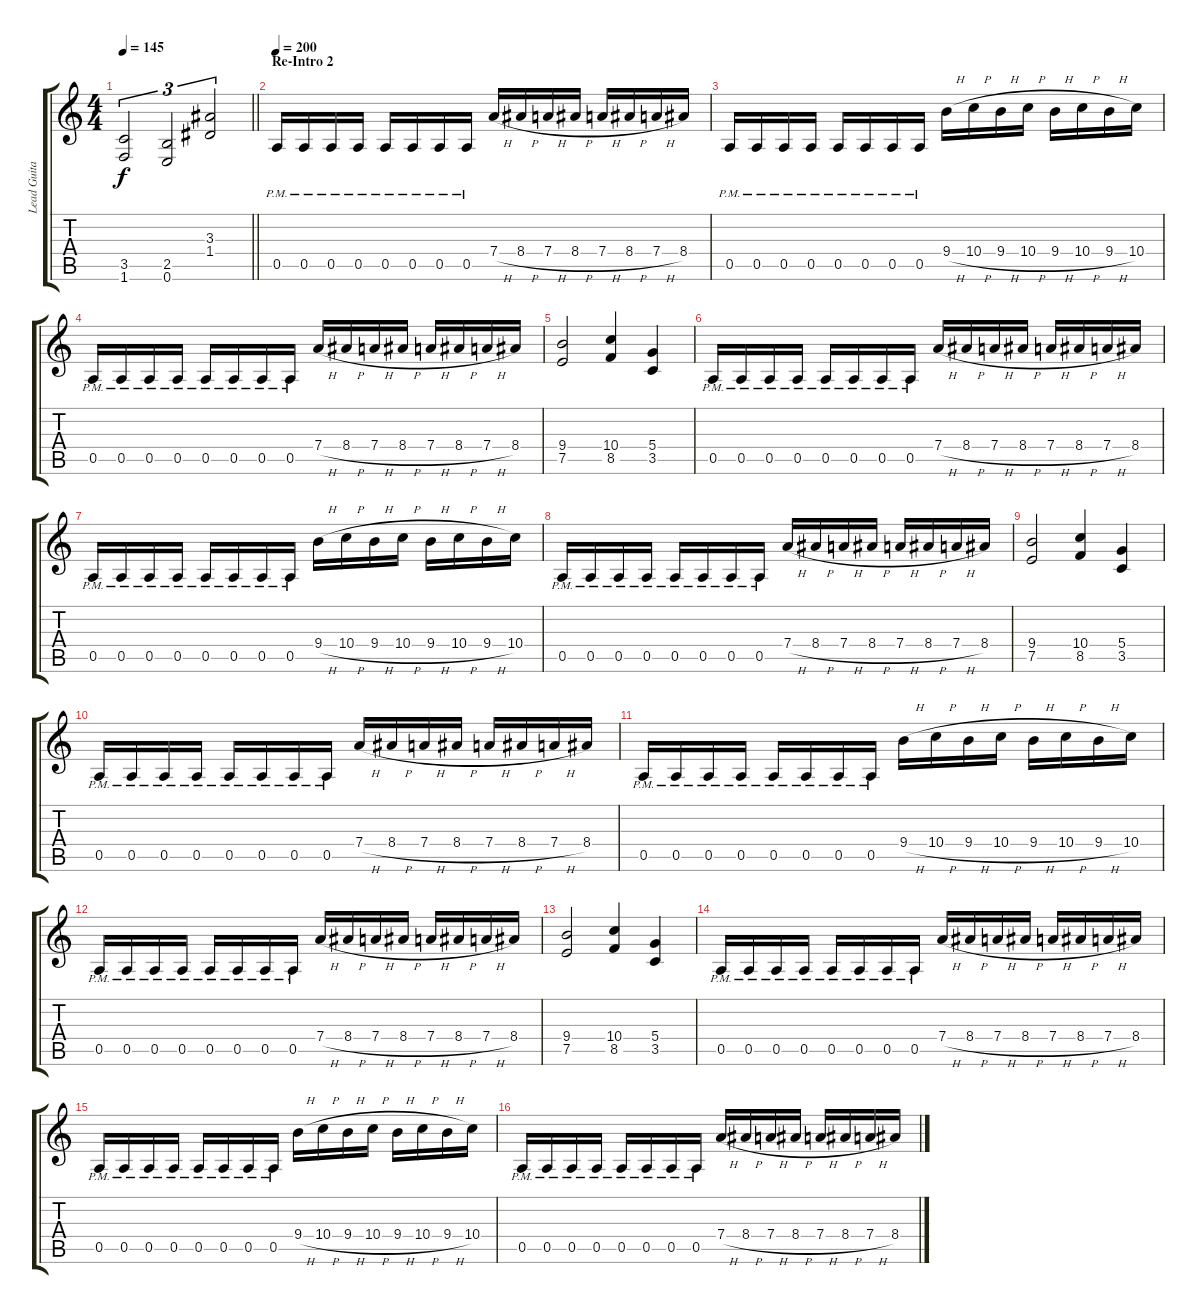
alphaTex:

\track ("Lead Guitar" "Lead Guita") {instrument distortionguitar}
\staff {score tabs}
\tuning (E4 B3 G3 D3 A2 E2) {hide}
\ts (4 4)
\tempo 145
\clef g2
\barLineRight lightlight
\ks c
(3.5 1.6).2{tu (3 2) dy f} (2.5 0.6).2{tu (3 2)} (3.3 1.4).2{tu (3 2)} |
\section ("" "Re-Intro 2")
\tempo 200
0.5{pm}.16 0.5{pm}.16 0.5{pm}.16 0.5{pm}.16 0.5{pm}.16 0.5{pm}.16 0.5{pm}.16 0.5{pm}.16 7.4{h}.16 8.4{h}.16 7.4{h}.16 8.4{h}.16 7.4{h}.16 8.4{h}.16 7.4{h}.16 8.4.16 |
0.5{pm}.16 0.5{pm}.16 0.5{pm}.16 0.5{pm}.16 0.5{pm}.16 0.5{pm}.16 0.5{pm}.16 0.5{pm}.16 9.4{h}.16 10.4{h}.16 9.4{h}.16 10.4{h}.16 9.4{h}.16 10.4{h}.16 9.4{h}.16 10.4.16 |
0.5{pm}.16 0.5{pm}.16 0.5{pm}.16 0.5{pm}.16 0.5{pm}.16 0.5{pm}.16 0.5{pm}.16 0.5{pm}.16 7.4{h}.16 8.4{h}.16 7.4{h}.16 8.4{h}.16 7.4{h}.16 8.4{h}.16 7.4{h}.16 8.4.16 |
(9.4 7.5).2 (10.4 8.5).4 (5.4 3.5).4 |
0.5{pm}.16 0.5{pm}.16 0.5{pm}.16 0.5{pm}.16 0.5{pm}.16 0.5{pm}.16 0.5{pm}.16 0.5{pm}.16 7.4{h}.16 8.4{h}.16 7.4{h}.16 8.4{h}.16 7.4{h}.16 8.4{h}.16 7.4{h}.16 8.4.16 |
0.5{pm}.16 0.5{pm}.16 0.5{pm}.16 0.5{pm}.16 0.5{pm}.16 0.5{pm}.16 0.5{pm}.16 0.5{pm}.16 9.4{h}.16 10.4{h}.16 9.4{h}.16 10.4{h}.16 9.4{h}.16 10.4{h}.16 9.4{h}.16 10.4.16 |
0.5{pm}.16 0.5{pm}.16 0.5{pm}.16 0.5{pm}.16 0.5{pm}.16 0.5{pm}.16 0.5{pm}.16 0.5{pm}.16 7.4{h}.16 8.4{h}.16 7.4{h}.16 8.4{h}.16 7.4{h}.16 8.4{h}.16 7.4{h}.16 8.4.16 |
(9.4 7.5).2 (10.4 8.5).4 (5.4 3.5).4 |
0.5{pm}.16 0.5{pm}.16 0.5{pm}.16 0.5{pm}.16 0.5{pm}.16 0.5{pm}.16 0.5{pm}.16 0.5{pm}.16 7.4{h}.16 8.4{h}.16 7.4{h}.16 8.4{h}.16 7.4{h}.16 8.4{h}.16 7.4{h}.16 8.4.16 |
0.5{pm}.16 0.5{pm}.16 0.5{pm}.16 0.5{pm}.16 0.5{pm}.16 0.5{pm}.16 0.5{pm}.16 0.5{pm}.16 9.4{h}.16 10.4{h}.16 9.4{h}.16 10.4{h}.16 9.4{h}.16 10.4{h}.16 9.4{h}.16 10.4.16 |
0.5{pm}.16 0.5{pm}.16 0.5{pm}.16 0.5{pm}.16 0.5{pm}.16 0.5{pm}.16 0.5{pm}.16 0.5{pm}.16 7.4{h}.16 8.4{h}.16 7.4{h}.16 8.4{h}.16 7.4{h}.16 8.4{h}.16 7.4{h}.16 8.4.16 |
(9.4 7.5).2 (10.4 8.5).4 (5.4 3.5).4 |
0.5{pm}.16 0.5{pm}.16 0.5{pm}.16 0.5{pm}.16 0.5{pm}.16 0.5{pm}.16 0.5{pm}.16 0.5{pm}.16 7.4{h}.16 8.4{h}.16 7.4{h}.16 8.4{h}.16 7.4{h}.16 8.4{h}.16 7.4{h}.16 8.4.16 |
0.5{pm}.16 0.5{pm}.16 0.5{pm}.16 0.5{pm}.16 0.5{pm}.16 0.5{pm}.16 0.5{pm}.16 0.5{pm}.16 9.4{h}.16 10.4{h}.16 9.4{h}.16 10.4{h}.16 9.4{h}.16 10.4{h}.16 9.4{h}.16 10.4.16 |
0.5{pm}.16 0.5{pm}.16 0.5{pm}.16 0.5{pm}.16 0.5{pm}.16 0.5{pm}.16 0.5{pm}.16 0.5{pm}.16 7.4{h}.16 8.4{h}.16 7.4{h}.16 8.4{h}.16 7.4{h}.16 8.4{h}.16 7.4{h}.16 8.4.16
